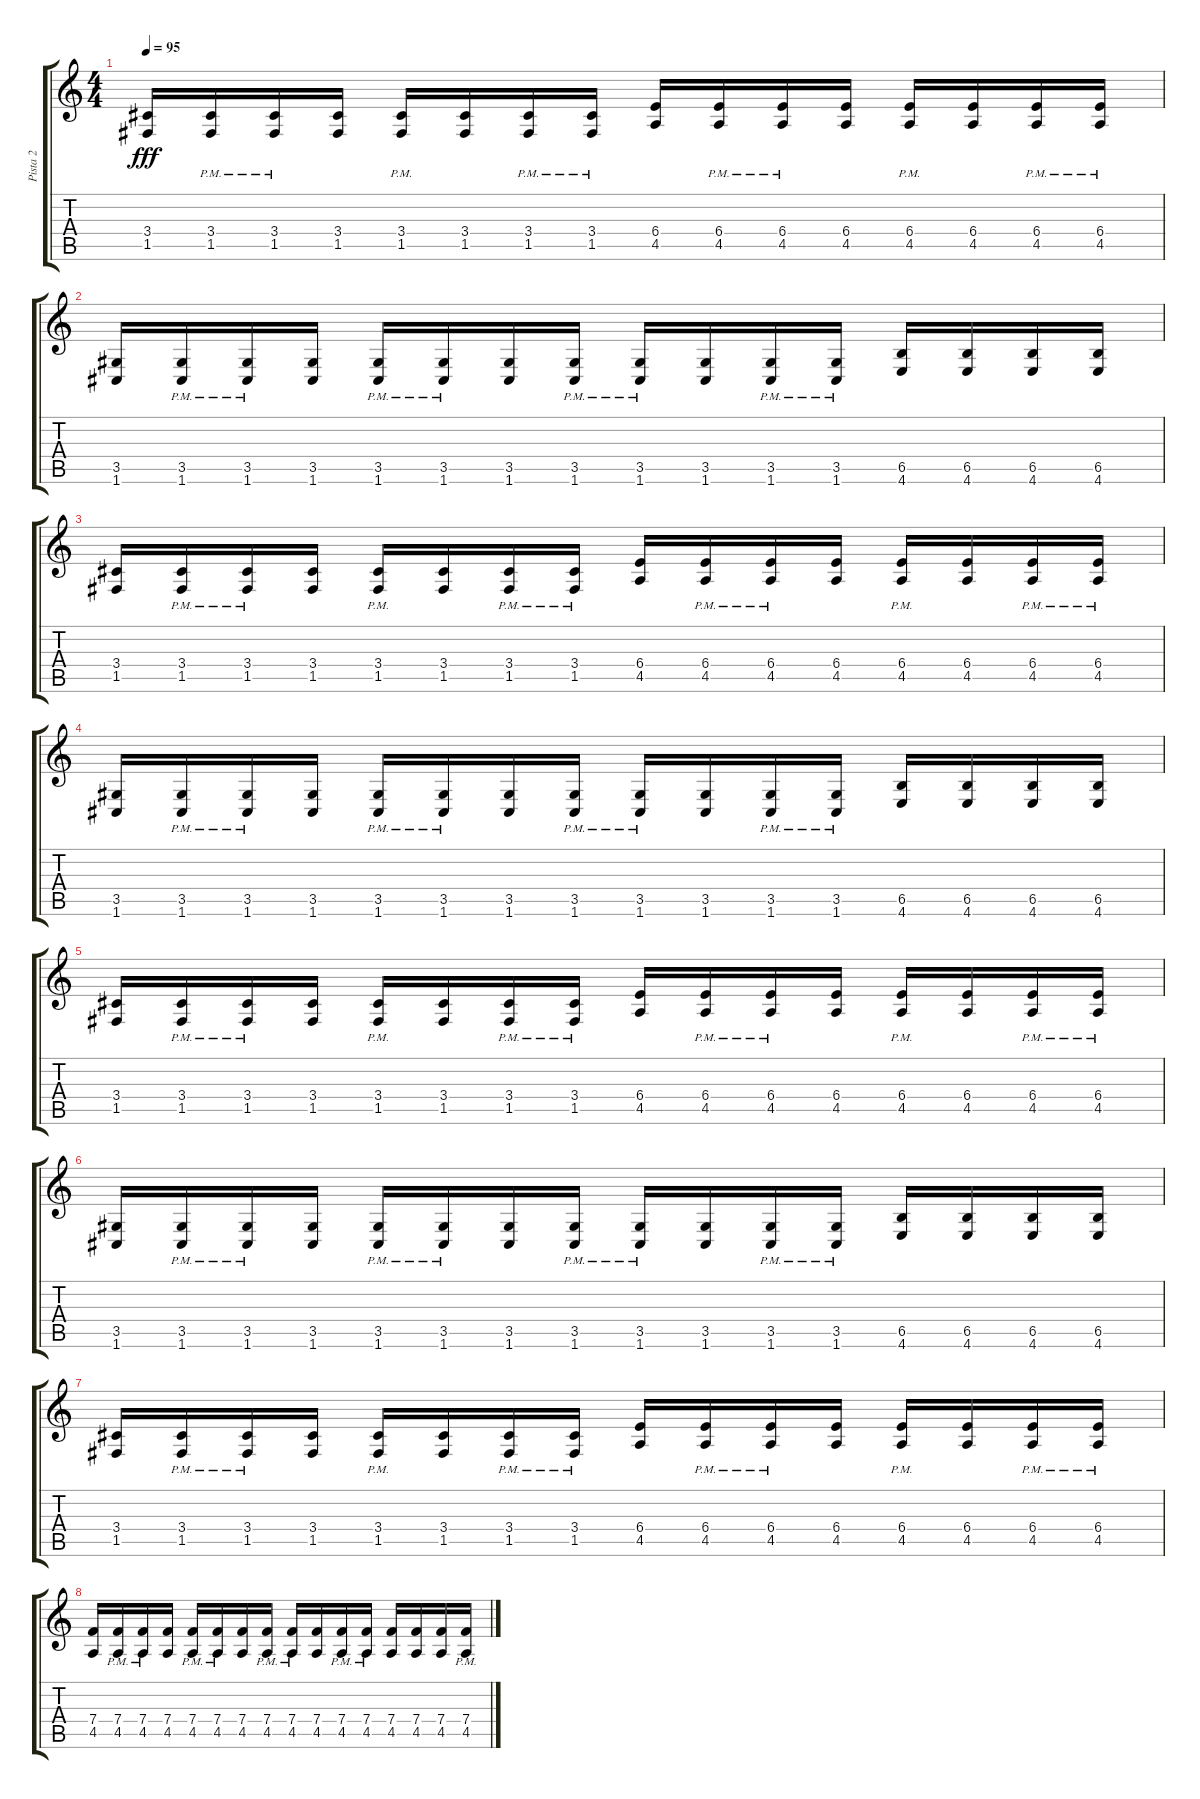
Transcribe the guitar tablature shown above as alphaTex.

\track ("Pista 2" "Pista 2") {instrument distortionguitar}
\staff {score tabs}
\tuning (C4 G3 Eb3 Bb2 F2 C2) {hide}
\ts (4 4)
\tempo 95
\clef g2
\ks c
(3.4 1.5).16{dy fff} (3.4{pm} 1.5{pm}).16 (3.4{pm} 1.5{pm}).16 (3.4 1.5).16 (3.4{pm} 1.5{pm}).16 (3.4 1.5).16 (3.4{pm} 1.5{pm}).16 (3.4{pm} 1.5{pm}).16 (6.4 4.5).16 (6.4{pm} 4.5{pm}).16 (6.4{pm} 4.5{pm}).16 (6.4 4.5).16 (6.4{pm} 4.5{pm}).16 (6.4 4.5).16 (6.4{pm} 4.5{pm}).16 (6.4{pm} 4.5{pm}).16 |
(3.5 1.6).16 (3.5{pm} 1.6{pm}).16 (3.5{pm} 1.6{pm}).16 (3.5 1.6).16 (3.5{pm} 1.6{pm}).16 (3.5{pm} 1.6{pm}).16 (3.5 1.6).16 (3.5{pm} 1.6{pm}).16 (3.5{pm} 1.6{pm}).16 (3.5 1.6).16 (3.5{pm} 1.6{pm}).16 (3.5{pm} 1.6{pm}).16 (6.5 4.6).16 (6.5 4.6).16 (6.5 4.6).16 (6.5 4.6).16 |
(3.4 1.5).16 (3.4{pm} 1.5{pm}).16 (3.4{pm} 1.5{pm}).16 (3.4 1.5).16 (3.4{pm} 1.5{pm}).16 (3.4 1.5).16 (3.4{pm} 1.5{pm}).16 (3.4{pm} 1.5{pm}).16 (6.4 4.5).16 (6.4{pm} 4.5{pm}).16 (6.4{pm} 4.5{pm}).16 (6.4 4.5).16 (6.4{pm} 4.5{pm}).16 (6.4 4.5).16 (6.4{pm} 4.5{pm}).16 (6.4{pm} 4.5{pm}).16 |
(3.5 1.6).16 (3.5{pm} 1.6{pm}).16 (3.5{pm} 1.6{pm}).16 (3.5 1.6).16 (3.5{pm} 1.6{pm}).16 (3.5{pm} 1.6{pm}).16 (3.5 1.6).16 (3.5{pm} 1.6{pm}).16 (3.5{pm} 1.6{pm}).16 (3.5 1.6).16 (3.5{pm} 1.6{pm}).16 (3.5{pm} 1.6{pm}).16 (6.5 4.6).16 (6.5 4.6).16 (6.5 4.6).16 (6.5 4.6).16 |
(3.4 1.5).16 (3.4{pm} 1.5{pm}).16 (3.4{pm} 1.5{pm}).16 (3.4 1.5).16 (3.4{pm} 1.5{pm}).16 (3.4 1.5).16 (3.4{pm} 1.5{pm}).16 (3.4{pm} 1.5{pm}).16 (6.4 4.5).16 (6.4{pm} 4.5{pm}).16 (6.4{pm} 4.5{pm}).16 (6.4 4.5).16 (6.4{pm} 4.5{pm}).16 (6.4 4.5).16 (6.4{pm} 4.5{pm}).16 (6.4{pm} 4.5{pm}).16 |
(3.5 1.6).16 (3.5{pm} 1.6{pm}).16 (3.5{pm} 1.6{pm}).16 (3.5 1.6).16 (3.5{pm} 1.6{pm}).16 (3.5{pm} 1.6{pm}).16 (3.5 1.6).16 (3.5{pm} 1.6{pm}).16 (3.5{pm} 1.6{pm}).16 (3.5 1.6).16 (3.5{pm} 1.6{pm}).16 (3.5{pm} 1.6{pm}).16 (6.5 4.6).16 (6.5 4.6).16 (6.5 4.6).16 (6.5 4.6).16 |
(3.4 1.5).16 (3.4{pm} 1.5{pm}).16 (3.4{pm} 1.5{pm}).16 (3.4 1.5).16 (3.4{pm} 1.5{pm}).16 (3.4 1.5).16 (3.4{pm} 1.5{pm}).16 (3.4{pm} 1.5{pm}).16 (6.4 4.5).16 (6.4{pm} 4.5{pm}).16 (6.4{pm} 4.5{pm}).16 (6.4 4.5).16 (6.4{pm} 4.5{pm}).16 (6.4 4.5).16 (6.4{pm} 4.5{pm}).16 (6.4{pm} 4.5{pm}).16 |
(7.4 4.5).16 (7.4{pm} 4.5{pm}).16 (7.4{pm} 4.5{pm}).16 (7.4 4.5).16 (7.4{pm} 4.5{pm}).16 (7.4{pm} 4.5{pm}).16 (7.4 4.5).16 (7.4{pm} 4.5{pm}).16 (7.4{pm} 4.5{pm}).16 (7.4 4.5).16 (7.4{pm} 4.5{pm}).16 (7.4{pm} 4.5{pm}).16 (7.4 4.5).16 (7.4 4.5).16 (7.4 4.5).16 (7.4{pm} 4.5{pm}).16
